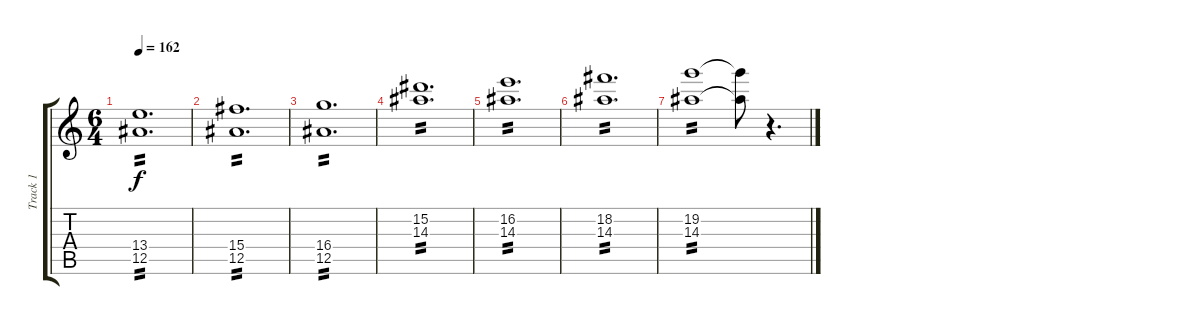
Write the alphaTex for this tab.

\track ("Track 1" "Track 1") {instrument overdrivenguitar}
\staff {score tabs}
\tuning (F4 C4 Ab3 Eb3 Bb2 Eb2) {hide}
\ts (6 4)
\tempo 162
\clef g2
\ks c
(13.4 12.5).1{d tp 2 dy f} |
(15.4 12.5).1{d tp 2} |
(16.4 12.5).1{d tp 2} |
(15.2 14.3).1{d tp 2} |
(16.2 14.3).1{d tp 2} |
(18.2 14.3).1{d tp 2} |
(19.2 14.3).1{tp 2} (19.2{t} 14.3{t}).8 r.4{d}
